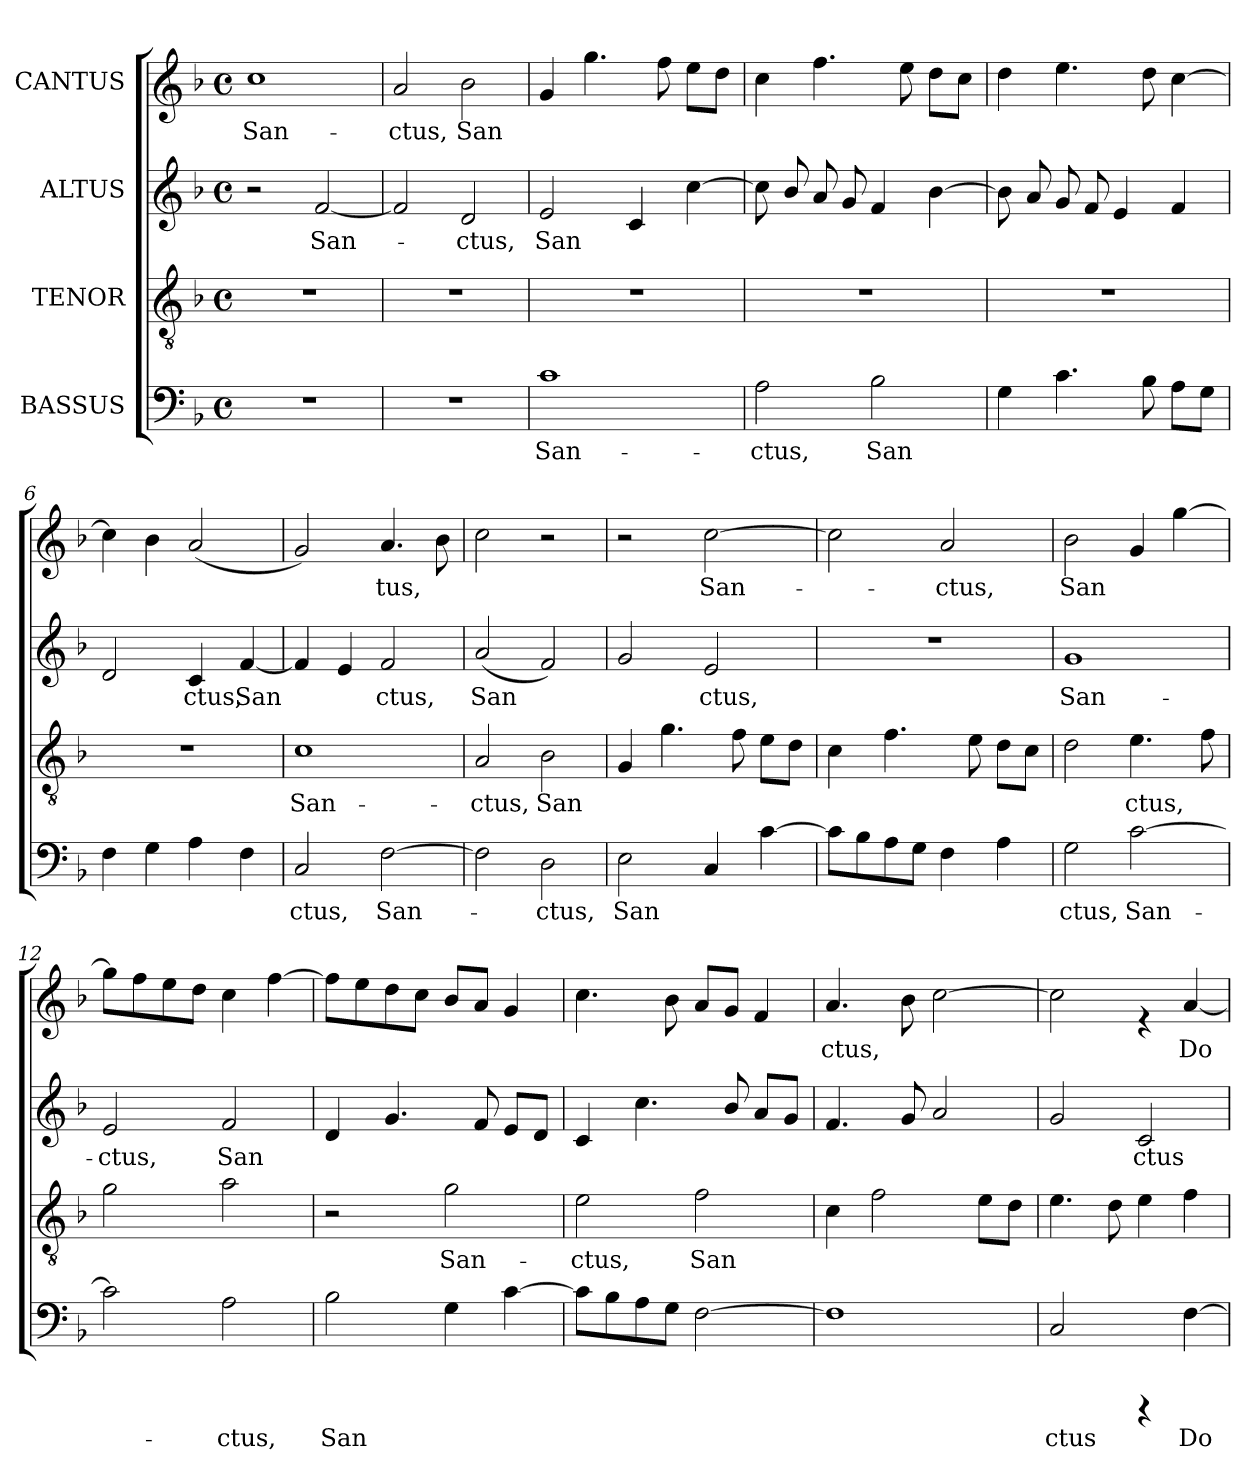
**kern	**text	**kern	**text	**kern	**text	**kern	**text
*part4	*part4	*part3	*part3	*part2	*part2	*part1	*part1
*staff4	*staff4	*staff3	*staff3	*staff2	*staff2	*staff1	*staff1
*I"BASSUS	*	*I"TENOR	*	*I"ALTUS	*	*I"CANTUS	*
!!LO:PB:g=z
*stria5	*	*stria5	*	*stria5	*	*stria5	*
*clefF4	*	*clefGv2	*	*clefG2	*	*clefG2	*
*k[b-]	*	*k[b-]	*	*k[b-]	*	*k[b-]	*
*F:	*	*F:	*	*F:	*	*F:	*
*M4/4	*	*M4/4	*	*M4/4	*	*M4/4	*
*met(c)	*	*met(c)	*	*met(c)	*	*met(c)	*
=1	=1	=1	=1	=1	=1	=1	=1
!	!	!	!	!	!	!	!LO:LY:b:cj
1r	.	1r	.	2r	.	1cc	San-
!	!	!	!	!	!LO:LY:b:cj	!	!
.	.	.	.	[<2f/	San-	.	.
=2	=2	=2	=2	=2	=2	=2	=2
!	!	!	!	!	!	!	!LO:LY:b:cj
1r	.	1r	.	2f/]	.	2a/	-ctus,
!	!	!	!	!	!LO:LY:b:cj	!	!LO:LY:b:cj
.	.	.	.	2d/	-ctus,	2b-\	San-
=3	=3	=3	=3	=3	=3	=3	=3
!	!LO:LY:b:cj	!	!	!	!LO:LY:b:cj	!	!LO:LY:b:cj
1c	San-	1r	.	2e/	San-	4g/	--
!	!	!	!	!	!	!	!LO:LY:b:cj
.	.	.	.	.	.	4.gg\	--
!	!	!	!	!	!LO:LY:b:cj	!	!
.	.	.	.	4c/	--	.	.
!	!	!	!	!	!	!	!LO:LY:b:cj
.	.	.	.	.	.	8ff\	--
!	!	!	!	!	!LO:LY:b:cj	!	!LO:LY:b:cj
.	.	.	.	[>4cc\	--	8ee\L	--
!	!	!	!	!	!	!	!LO:LY:b:cj
.	.	.	.	.	.	8dd\J	--
=4	=4	=4	=4	=4	=4	=4	=4
!	!LO:LY:b:cj	!	!	!	!	!	!LO:LY:b:cj
2A\	-ctus,	1r	.	8cc\L]	.	4cc\	--
!	!	!	!	!	!LO:LY:b:cj	!	!
.	.	.	.	8b-/L	--	.	.
!	!	!	!	!	!LO:LY:b:cj	!	!LO:LY:b:cj
.	.	.	.	8a/	--	4.ff\	--
!	!	!	!	!	!LO:LY:b:cj	!	!
.	.	.	.	8g/J	--	.	.
!	!LO:LY:b:cj	!	!	!	!LO:LY:b:cj	!	!
2B-\	San-	.	.	4f/	--	.	.
!	!	!	!	!	!	!	!LO:LY:b:cj
.	.	.	.	.	.	8ee\	--
!	!	!	!	!	!LO:LY:b:cj	!	!LO:LY:b:cj
.	.	.	.	[>4b-\	--	8dd\L	--
!	!	!	!	!	!	!	!LO:LY:b:cj
.	.	.	.	.	.	8cc\J	--
=5	=5	=5	=5	=5	=5	=5	=5
!	!LO:LY:b:cj	!	!	!	!	!	!LO:LY:b:cj
4G\	--	1r	.	8b-\L]	.	4dd\	--
!	!	!	!	!	!LO:LY:b:cj	!	!
.	.	.	.	8a/L	--	.	.
!	!LO:LY:b:cj	!	!	!	!LO:LY:b:cj	!	!LO:LY:b:cj
4.c\	--	.	.	8g/	--	4.ee\	--
!	!	!	!	!	!LO:LY:b:cj	!	!
.	.	.	.	8f/J	--	.	.
!	!	!	!	!	!LO:LY:b:cj	!	!
.	.	.	.	4e/	--	.	.
!	!LO:LY:b:cj	!	!	!	!	!	!LO:LY:b:cj
8B-\	--	.	.	.	.	8dd\	--
!	!LO:LY:b:cj	!	!	!	!LO:LY:b:cj	!	!LO:LY:b:cj
8A\L	--	.	.	4f/	--	[>4cc\	--
!	!LO:LY:b:cj	!	!	!	!	!	!
8G\J	--	.	.	.	.	.	.
!!LO:LB:g=z
=6	=6	=6	=6	=6	=6	=6	=6
!	!LO:LY:b:cj	!	!	!	!LO:LY:b:cj	!	!
4F\	--	1r	.	2d/	--	4cc\]	.
!	!LO:LY:b:cj	!	!	!	!	!	!LO:LY:b:cj
4G\	--	.	.	.	.	4b-\	--
!	!LO:LY:b:cj	!	!	!	!LO:LY:b:cj	!	!LO:LY:b:cj
4A\	--	.	.	4c/	-ctus,	(<2a/	--
!	!LO:LY:b:cj	!	!	!	!LO:LY:b:cj	!	!
4F\	--	.	.	[<4f/	San-	.	.
=7	=7	=7	=7	=7	=7	=7	=7
!	!LO:LY:b:cj	!	!LO:LY:b:cj	!	!	!	!LO:LY:b:cj
2C/	-ctus,	1c	San-	4f/]	.	2g/)	--
!	!	!	!	!	!LO:LY:b:cj	!	!
.	.	.	.	4e/	--	.	.
!	!LO:LY:b:cj	!	!	!	!LO:LY:b:cj	!	!LO:LY:b:cj
[>2F\	San-	.	.	2f/	-ctus,	4.a/	-tus,
!	!	!	!	!	!	!	!LO:LY:b:cj
.	.	.	.	.	.	8b-\	-
=8	=8	=8	=8	=8	=8	=8	=8
!	!	!	!LO:LY:b:cj	!	!LO:LY:b:cj	!	!LO:LY:b:cj
2F\]	.	2A/	-ctus,	(<2a/	San	2cc\	--
!	!LO:LY:b:cj	!	!LO:LY:b:cj	!	!LO:LY:b:cj	!	!
2D\	-ctus,	2B-\	San-	2f/)	-	2r	.
=9	=9	=9	=9	=9	=9	=9	=9
!	!LO:LY:b:cj	!	!LO:LY:b:cj	!	!LO:LY:b:cj	!	!
2E\	San-	4G/	--	2g/	--	2r	.
!	!	!	!LO:LY:b:cj	!	!	!	!
.	.	4.g\	--	.	.	.	.
!	!LO:LY:b:cj	!	!	!	!LO:LY:b:cj	!	!LO:LY:b:cj
4C/	--	.	.	2e/	-ctus,	[>2cc\	-San-
!	!	!	!LO:LY:b:cj	!	!	!	!
.	.	8f\	--	.	.	.	.
!	!LO:LY:b:cj	!	!LO:LY:b:cj	!	!	!	!
[>4c\	--	8e\L	--	.	.	.	.
!	!	!	!LO:LY:b:cj	!	!	!	!
.	.	8d\J	--	.	.	.	.
=10	=10	=10	=10	=10	=10	=10	=10
!	!	!	!LO:LY:b:cj	!	!	!	!
8c\L]	.	4c\	--	1r	.	2cc\]	.
!	!LO:LY:b:cj	!	!	!	!	!	!
8B-\	--	.	.	.	.	.	.
!	!LO:LY:b:cj	!	!LO:LY:b:cj	!	!	!	!
8A\	--	4.f\	--	.	.	.	.
!	!LO:LY:b:cj	!	!	!	!	!	!
8G\J	--	.	.	.	.	.	.
!	!LO:LY:b:cj	!	!	!	!	!	!LO:LY:b:cj
4F\	--	.	.	.	.	2a/	-ctus,
!	!	!	!LO:LY:b:cj	!	!	!	!
.	.	8e\	--	.	.	.	.
!	!LO:LY:b:cj	!	!LO:LY:b:cj	!	!	!	!
4A\	--	8d\L	--	.	.	.	.
!	!	!	!LO:LY:b:cj	!	!	!	!
.	.	8c\J	--	.	.	.	.
!!LO:LB:g=z
=11	=11	=11	=11	=11	=11	=11	=11
!	!LO:LY:b:cj	!	!LO:LY:b:cj	!	!LO:LY:b:cj	!	!LO:LY:b:cj
2G\	-ctus,	2d\	--	1g	San-	2b-\	San-
!	!LO:LY:b:cj	!	!LO:LY:b:cj	!	!	!	!LO:LY:b:cj
[>2c\	San-	4.e\	-ctus,	.	.	4g/	--
!	!	!	!	!	!	!	!LO:LY:b:cj
.	.	.	.	.	.	[>4gg\	--
!	!	!	!LO:LY:b:cj	!	!	!	!
.	.	8f\	-	.	.	.	.
=12	=12	=12	=12	=12	=12	=12	=12
!	!	!	!LO:LY:b:cj	!	!LO:LY:b:cj	!	!
2c\]	.	2g\	--	2e/	-ctus,	8gg\L]	.
!	!	!	!	!	!	!	!LO:LY:b:cj
.	.	.	.	.	.	8ff\	--
!	!	!	!	!	!	!	!LO:LY:b:cj
.	.	.	.	.	.	8ee\	--
!	!	!	!	!	!	!	!LO:LY:b:cj
.	.	.	.	.	.	8dd\J	--
!	!LO:LY:b:cj	!	!LO:LY:b:cj	!	!LO:LY:b:cj	!	!LO:LY:b:cj
2A\	-ctus,	2a\	--	2f/	San-	4cc\	--
!	!	!	!	!	!	!	!LO:LY:b:cj
.	.	.	.	.	.	[>4ff\	--
=13	=13	=13	=13	=13	=13	=13	=13
!	!LO:LY:b:cj	!	!	!	!LO:LY:b:cj	!	!
2B-\	San-	2r	.	4d/	--	8ff\L]	.
!	!	!	!	!	!	!	!LO:LY:b:cj
.	.	.	.	.	.	8ee\	--
!	!	!	!	!	!LO:LY:b:cj	!	!LO:LY:b:cj
.	.	.	.	4.g/	--	8dd\	--
!	!	!	!	!	!	!	!LO:LY:b:cj
.	.	.	.	.	.	8cc\J	--
!	!LO:LY:b:cj	!	!LO:LY:b:cj	!	!	!	!LO:LY:b:cj
4G\	--	2g\	-San-	.	.	8b-/L	--
!	!	!	!	!	!LO:LY:b:cj	!	!LO:LY:b:cj
.	.	.	.	8f/	--	8a/J	--
!	!LO:LY:b:cj	!	!	!	!LO:LY:b:cj	!	!LO:LY:b:cj
[>4c\	--	.	.	8e/L	--	4g/	--
!	!	!	!	!	!LO:LY:b:cj	!	!
.	.	.	.	8d/J	--	.	.
=14	=14	=14	=14	=14	=14	=14	=14
!	!	!	!LO:LY:b:cj	!	!LO:LY:b:cj	!	!LO:LY:b:cj
8c\L]	.	2e\	-ctus,	4c/	--	4.cc\	--
!	!LO:LY:b:cj	!	!	!	!	!	!
8B-\	--	.	.	.	.	.	.
!	!LO:LY:b:cj	!	!	!	!LO:LY:b:cj	!	!
8A\	--	.	.	4.cc\	--	.	.
!	!LO:LY:b:cj	!	!	!	!	!	!LO:LY:b:cj
8G\J	--	.	.	.	.	8b-\	--
!	!LO:LY:b:cj	!	!LO:LY:b:cj	!	!	!	!LO:LY:b:cj
[>2F\	--	2f\	San-	.	.	8a/L	--
!	!	!	!	!	!LO:LY:b:cj	!	!LO:LY:b:cj
.	.	.	.	8b-/	--	8g/J	--
!	!	!	!	!	!LO:LY:b:cj	!	!LO:LY:b:cj
.	.	.	.	8a/L	--	4f/	--
!	!	!	!	!	!LO:LY:b:cj	!	!
.	.	.	.	8g/J	--	.	.
=15	=15	=15	=15	=15	=15	=15	=15
!	!	!	!LO:LY:b:cj	!	!LO:LY:b:cj	!	!LO:LY:b:cj
1F]	.	4c\	--	4.f/	--	4.a/	-ctus,
!	!	!	!LO:LY:b:cj	!	!	!	!
.	.	2f\	--	.	.	.	.
!	!	!	!	!	!LO:LY:b:cj	!	!LO:LY:b:cj
.	.	.	.	8g/	--	8b-\	-
!	!	!	!	!	!LO:LY:b:cj	!	!LO:LY:b:cj
.	.	.	.	2a/	--	[>2cc\	--
!	!	!	!LO:LY:b:cj	!	!	!	!
.	.	8e\L	--	.	.	.	.
!	!	!	!LO:LY:b:cj	!	!	!	!
.	.	8d\J	--	.	.	.	.
!!LO:LB:g=z
=16	=16	=16	=16	=16	=16	=16	=16
!	!LO:LY:b:cj	!	!LO:LY:b:cj	!	!LO:LY:b:cj	!	!
2C/	-ctus	4.e\	--	2g/	--	2cc\]	.
!	!	!	!LO:LY:b:cj	!	!	!	!
.	.	8d\	--	.	.	.	.
!	!	!	!LO:LY:b:cj	!	!LO:LY:b:cj	!	!
4rBBBB	.	4e\	--	2c/	-ctus	4re	.
!	!LO:LY:b:cj	!	!LO:LY:b:cj	!	!	!	!LO:LY:b:cj
[>4F\	Do-	4f\	--	.	.	[<4a/	-Do-
=	=	=	=	=	=	=	=
*-	*-	*-	*-	*-	*-	*-	*-
